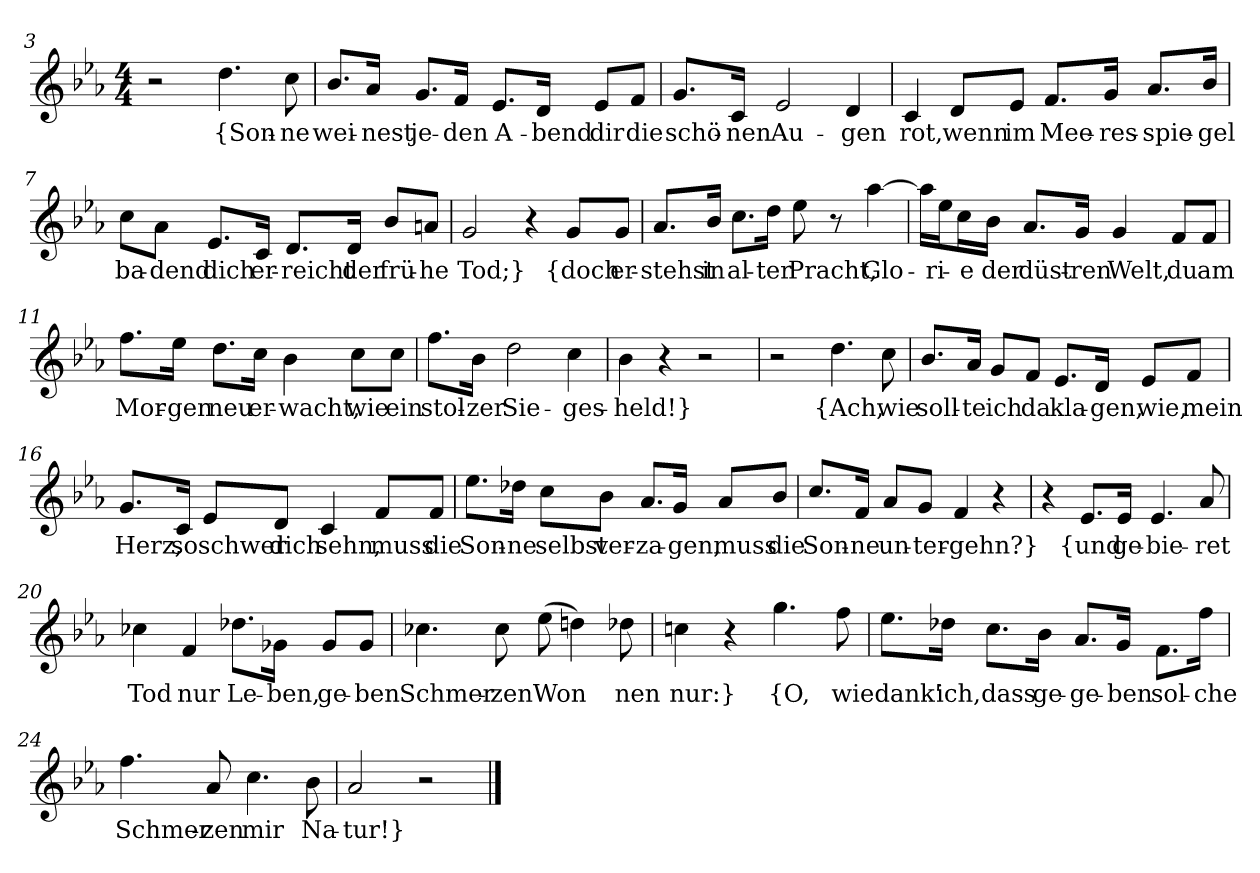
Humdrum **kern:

**kern	**text
*part1	*part1
*staff1	*staff1
*clefG2	*
*k[b-e-a-]	*
*M4/4	*
=3	=3
2r	.
4.dd	{Son-
8cc	-ne
=4	=4
8.b-/L	wei-
16a-/Jk	-nest
8.g/L	je-
16f/Jk	-den
8.e-/L	A-
16d/Jk	-bend
8e-/L	dir
8f/J	die
=5	=5
8.g/L	schö-
16c/Jk	-nen
2e-	Au-
4d	-gen
=6	=6
4c	rot,
8d/L	wenn
8e-/J	im
8.f/L	Mee-
16g/Jk	-res-
8.a-/L	-spie-
16b-/Jk	-gel
=7	=7
8cc\L	ba-
8a-\J	-dend
8.e-/L	dich
16c/Jk	er-
8.d/L	-reicht
16d/Jk	der
8b-/L	frü-
8an/J	-he
=8	=8
2g	Tod;}
4r	.
8g/L	{doch
8g/J	er-
=9	=9
8.a-/L	-stehst
16b-/Jk	in
8.cc\L	al-
16dd\Jk	-ter
8ee-	Pracht,
8r	.
[4aa-	Glo-
=10	=10
16aa-\LL]	.
16ee-\J	-ri-
16cc\L	-e
16b-\JJ	der
8.a-/L	düst-
16g/Jk	-ren
4g	Welt,
8f/L	du
8f/J	am
=11	=11
8.ff\L	Mor-
16ee-\Jk	-gen
8.dd\L	neu
16cc\Jk	er-
4b-	-wacht,
8cc\L	wie
8cc\J	ein
=12	=12
8.ff\L	stol-
16b-\Jk	-zer
2dd	Sie-
4cc	-ges-
=13	=13
4b-	-held!}
4r	.
2r	.
=14	=14
2r	.
4.dd	{Ach,
8cc	wie
=15	=15
8.b-/L	soll-
16a-/Jk	-te
8g/L	ich
8f/J	da
8.e-/L	kla-
16d/Jk	-gen,
8e-/L	wie,
8f/J	mein
=16	=16
8.g/L	Herz,
16c/Jk	so
8e-/L	schwer
8d/J	dich
4c	sehn,
8f/L	muss
8f/J	die
=17	=17
8.ee-\L	Son-
16dd-X\Jk	-ne
8cc\L	selbst
8b-\J	ver-
8.a-/L	-za-
16g/Jk	-gen,
8a-/L	muss
8b-/J	die
=18	=18
8.cc/L	Son-
16f/Jk	-ne
8a-/L	un-
8g/J	-ter-
4f	-gehn?}
4r	.
=19	=19
4r	.
8.e-/L	{und
16e-/Jk	ge-
4.e-	-bie-
8a-	-ret
=20	=20
4cc-X	Tod
4f	nur
8.dd-X\L	Le-
16g-X\Jk	-ben,
8g-/L	ge-
8g-/J	-ben
=21	=21
4.cc-X	Schmer-
8cc-	-zen
(8ee-	Won
4ddn)	.
8dd-X	-nen
=22	=22
4ccn	nur:}
4r	.
4.gg	{O,
8ff	wie
=23	=23
8.ee-\L	dank'
16dd-X\Jk	ich,
8.cc\L	dass
16b-\Jk	ge-
8.a-/L	-ge-
16g/Jk	-ben
8.f\L	sol-
16ff\Jk	-che
=24	=24
4.ff	Schmer-
8a-	-zen
4.cc	mir
8b-	Na-
=25	=25
2a-	-tur!}
2r	.
==	==
*-	*-
